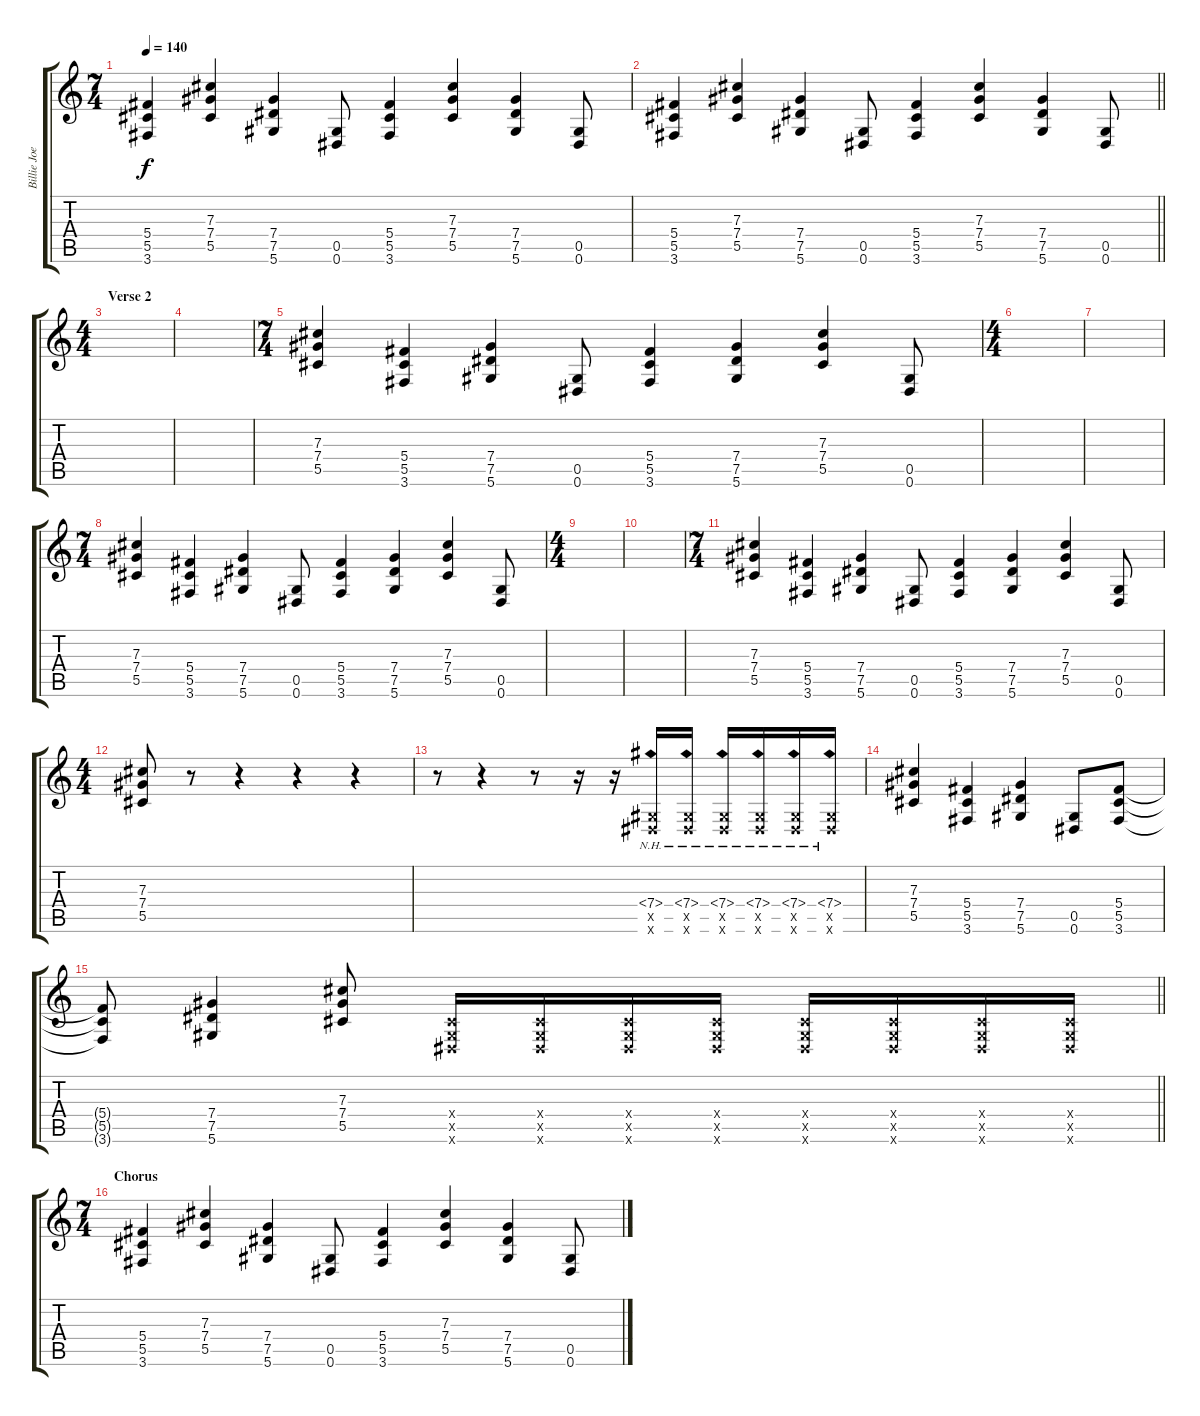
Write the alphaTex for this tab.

\track ("Billie Joe Armstrong - Guitar" "Billie Joe") {instrument electricguitarclean}
\staff {score tabs}
\tuning (Eb4 Bb3 Gb3 Db3 Ab2 Eb2) {hide}
\ts (7 4)
\tempo 140
\clef g2
\ks c
(5.4 5.5 3.6).4{dy f} (7.3 7.4 5.5).4 (7.4 7.5 5.6).4 (0.5 0.6).8 (5.4 5.5 3.6).4 (7.3 7.4 5.5).4 (7.4 7.5 5.6).4 (0.5 0.6).8 |
\barLineRight lightlight
(5.4 5.5 3.6).4 (7.3 7.4 5.5).4 (7.4 7.5 5.6).4 (0.5 0.6).8 (5.4 5.5 3.6).4 (7.3 7.4 5.5).4 (7.4 7.5 5.6).4 (0.5 0.6).8 |
\ts (4 4)
\section ("" "Verse 2")
|
|
\ts (7 4)
(7.3 7.4 5.5).4 (5.4 5.5 3.6).4 (7.4 7.5 5.6).4 (0.5 0.6).8 (5.4 5.5 3.6).4 (7.4 7.5 5.6).4 (7.3 7.4 5.5).4 (0.5 0.6).8 |
\ts (4 4)
|
|
\ts (7 4)
(7.3 7.4 5.5).4 (5.4 5.5 3.6).4 (7.4 7.5 5.6).4 (0.5 0.6).8 (5.4 5.5 3.6).4 (7.4 7.5 5.6).4 (7.3 7.4 5.5).4 (0.5 0.6).8 |
\ts (4 4)
|
|
\ts (7 4)
(7.3 7.4 5.5).4 (5.4 5.5 3.6).4 (7.4 7.5 5.6).4 (0.5 0.6).8 (5.4 5.5 3.6).4 (7.4 7.5 5.6).4 (7.3 7.4 5.5).4 (0.5 0.6).8 |
\ts (4 4)
(7.3 7.4 5.5).8 r.8 r.4 r.4 r.4 |
r.8 r.4 r.8 r.16 r.16 (7.4{nh} 0.5{x} 0.6{x}).16 (7.4{nh} 0.5{x} 0.6{x}).16 (7.4{nh} 0.5{x} 0.6{x}).16 (7.4{nh} 0.5{x} 0.6{x}).16 (7.4{nh} 0.5{x} 0.6{x}).16 (7.4{nh} 0.5{x} 0.6{x}).16 |
(7.3 7.4 5.5).4 (5.4 5.5 3.6).4 (7.4 7.5 5.6).4 (0.5 0.6).8 (5.4 5.5 3.6).8 |
\barLineRight lightlight
(5.4{t} 5.5{t} 3.6{t}).8 (7.4 7.5 5.6).4 (7.3 7.4 5.5).8 (0.4{x} 0.5{x} 0.6{x}).16 (0.4{x} 0.5{x} 0.6{x}).16 (0.4{x} 0.5{x} 0.6{x}).16 (0.4{x} 0.5{x} 0.6{x}).16 (0.4{x} 0.5{x} 0.6{x}).16 (0.4{x} 0.5{x} 0.6{x}).16 (0.4{x} 0.5{x} 0.6{x}).16 (0.4{x} 0.5{x} 0.6{x}).16 |
\ts (7 4)
\section ("" "Chorus")
(5.4 5.5 3.6).4 (7.3 7.4 5.5).4 (7.4 7.5 5.6).4 (0.5 0.6).8 (5.4 5.5 3.6).4 (7.3 7.4 5.5).4 (7.4 7.5 5.6).4 (0.5 0.6).8
